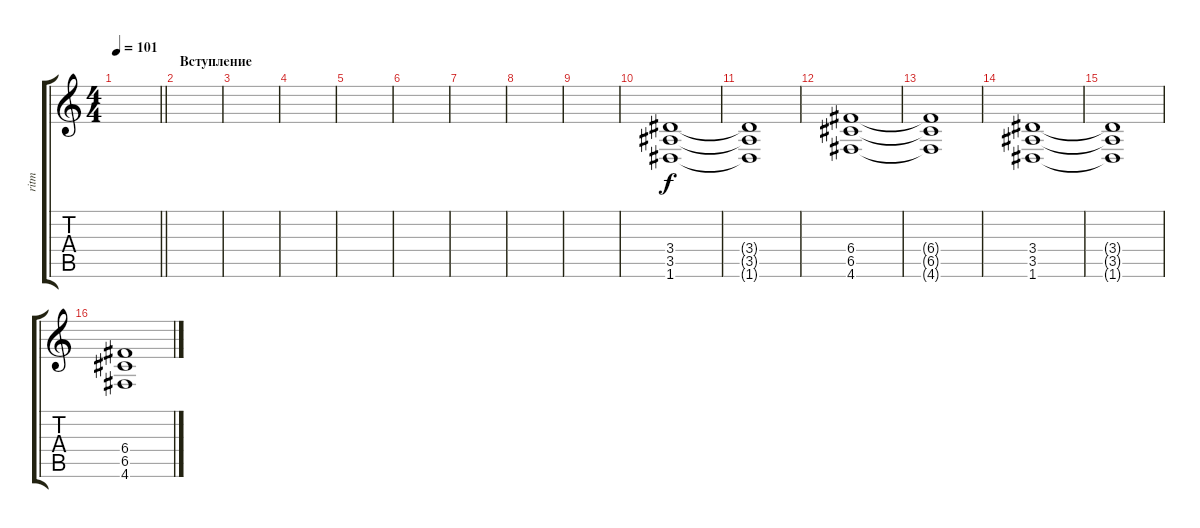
\track ("ritm" "ritm") {instrument distortionguitar}
\staff {score tabs}
\tuning (D4 A3 F3 C3 G2 D2) {hide}
\ts (4 4)
\section ("" "")
\tempo 101
\clef g2
\barLineRight lightlight
\ks c
|
\section ("" "Вступление")
|
|
|
|
|
|
|
|
(3.4 3.5 1.6).1 |
(3.4{t} 3.5{t} 1.6{t}).1 |
(6.4 6.5 4.6).1 |
(6.4{t} 6.5{t} 4.6{t}).1 |
(3.4 3.5 1.6).1 |
(3.4{t} 3.5{t} 1.6{t}).1 |
(6.4 6.5 4.6).1
